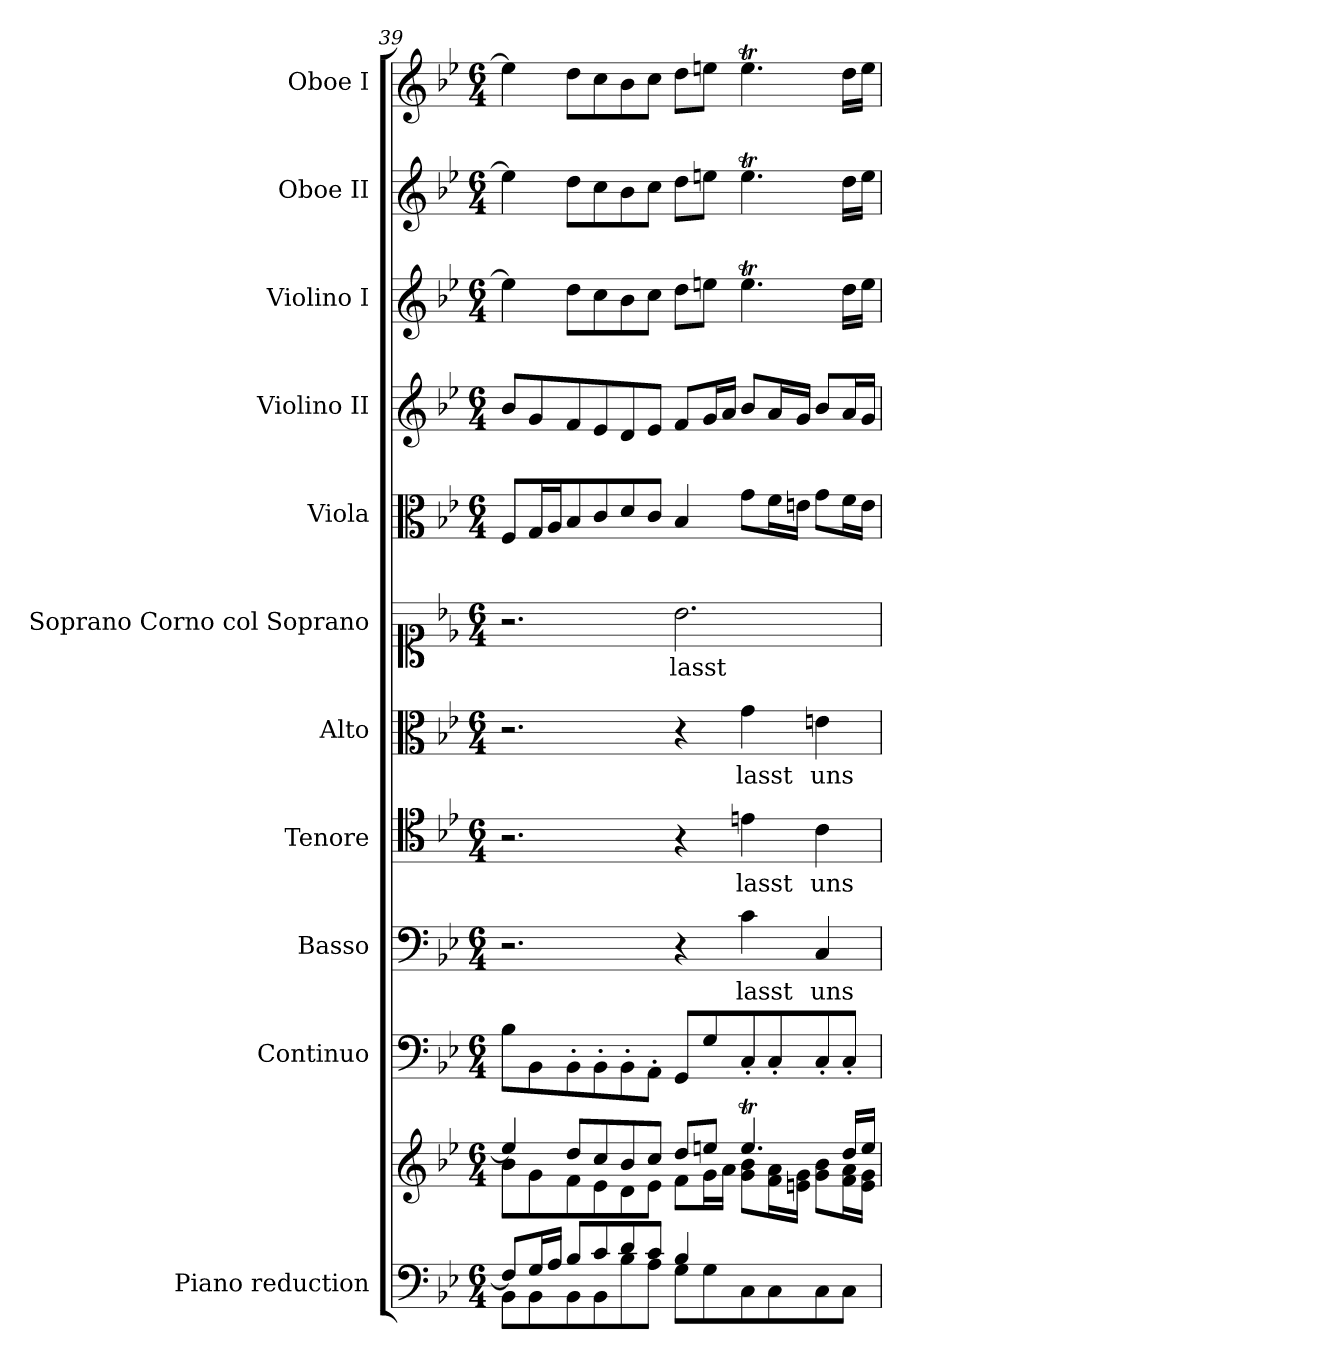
**kern	**kern	**kern	**kern	**text	**kern	**text	**kern	**text	**kern	**text	**kern	**kern	**kern	**kern	**kern
*part11	*part11	*part10	*part9	*part9	*part8	*part8	*part7	*part7	*part6	*part6	*part5	*part4	*part3	*part2	*part1
*staff12	*staff11	*staff10	*staff9	*staff9	*staff8	*staff8	*staff7	*staff7	*staff6	*staff6	*staff5	*staff4	*staff3	*staff2	*staff1
*I"Piano reduction	*	*I"Continuo	*I"Basso	*	*I"Tenore	*	*I"Alto	*	*I"Soprano Corno col Soprano	*	*I"Viola	*I"Violino II	*I"Violino I	*I"Oboe II	*I"Oboe I
*I'Pno	*	*	*	*	*	*	*	*	*	*	*I'Vla	*I'Vln	*I'Vln	*I'Ob	*I'Ob
!!LO:PB:g=z
*clefF4	*clefG2	*clefF4	*clefF4	*	*clefC4	*	*clefC3	*	*clefC1	*	*clefC3	*clefG2	*clefG2	*clefG2	*clefG2
*k[b-e-]	*k[b-e-]	*k[b-e-]	*k[b-e-]	*	*k[b-e-]	*	*k[b-e-]	*	*k[b-e-]	*	*k[b-e-]	*k[b-e-]	*k[b-e-]	*k[b-e-]	*k[b-e-]
*M6/4	*M6/4	*M6/4	*M6/4	*	*M6/4	*	*M6/4	*	*M6/4	*	*M6/4	*M6/4	*M6/4	*M6/4	*M6/4
=39	=39	=39	=39	=39	=39	=39	=39	=39	=39	=39	=39	=39	=39	=39	=39
*^	*^	*	*	*	*	*	*	*	*	*	*	*	*	*	*
8F/L]	8BB-\L	4ee-/]	8b-\L	8B-\L	2.r	.	2.r	.	2.r	.	2.r	.	8F/L	8b-/L	4ee-\]	4ee-\]	4ee-\]
16G/L	8BB-\	.	8g\	8BB-\	.	.	.	.	.	.	.	.	16G/L	8g/	.	.	.
16A/JJ	.	.	.	.	.	.	.	.	.	.	.	.	16A/J	.	.	.	.
8B-/L	8BB-\	8dd/L	8f\	8BB-'\	.	.	.	.	.	.	.	.	8B-/	8f/	8dd\L	8dd\L	8dd\L
8c/	8BB-\	8cc/	8e-\	8BB-'\	.	.	.	.	.	.	.	.	8c/	8e-/	8cc\	8cc\	8cc\
8d/	8B-\	8b-/	8d\	8BB-'\	.	.	.	.	.	.	.	.	8d/	8d/	8b-\	8b-\	8b-\
8c/J	8A\J	8cc/J	8e-\J	8AA'\J	.	.	.	.	.	.	.	.	8c/J	8e-/J	8cc\J	8cc\J	8cc\J
!	!	!	!	!	!	!	!	!	!	!	!	!LO:LY:b	!	!	!	!	!
4B-/	8G\L	8dd/L	8f\L	8GG/L	4r	.	4r	.	4r	.	2.b-\	lasst	4B-/	8f/L	8dd\L	8dd\L	8dd\L
.	8G\	8een/J	16g\L	8G/	.	.	.	.	.	.	.	.	.	16g/L	8een\J	8een\J	8een\J
.	.	.	16a\JJ	.	.	.	.	.	.	.	.	.	.	16a/JJ	.	.	.
!	!	!	!	!	!	!LO:LY:b	!	!LO:LY:b	!	!LO:LY:b	!	!	!	!	!	!	!
2ryy	8C\	4.eet/	8g\ 8b-\L	8C'/	4c\	lasst	4en\	lasst	4g\	lasst	.	.	8g\L	8b-/L	4.eet\	4.eet\	4.eet\
.	8C\	.	16f\ 16a\L	8C'/	.	.	.	.	.	.	.	.	16f\L	16a/L	.	.	.
.	.	.	16en\ 16g\JJ	.	.	.	.	.	.	.	.	.	16en\JJ	16g/JJ	.	.	.
!	!	!	!	!	!	!LO:LY:b	!	!LO:LY:b	!	!LO:LY:b	!	!	!	!	!	!	!
.	8C\	.	8g\ 8b-\L	8C'/	4C/	uns	4c\	uns	4en\	uns	.	.	8g\L	8b-/L	.	.	.
.	8C\J	16dd/LL	16f\ 16a\L	8C'/J	.	.	.	.	.	.	.	.	16f\L	16a/L	16dd\LL	16dd\LL	16dd\LL
.	.	16ee/JJ	16e\ 16g\JJ	.	.	.	.	.	.	.	.	.	16e\JJ	16g/JJ	16ee\JJ	16ee\JJ	16ee\JJ
*v	*v	*	*	*	*	*	*	*	*	*	*	*	*	*	*	*	*
*	*v	*v	*	*	*	*	*	*	*	*	*	*	*	*	*	*
=	=	=	=	=	=	=	=	=	=	=	=	=	=	=	=
*-	*-	*-	*-	*-	*-	*-	*-	*-	*-	*-	*-	*-	*-	*-	*-
